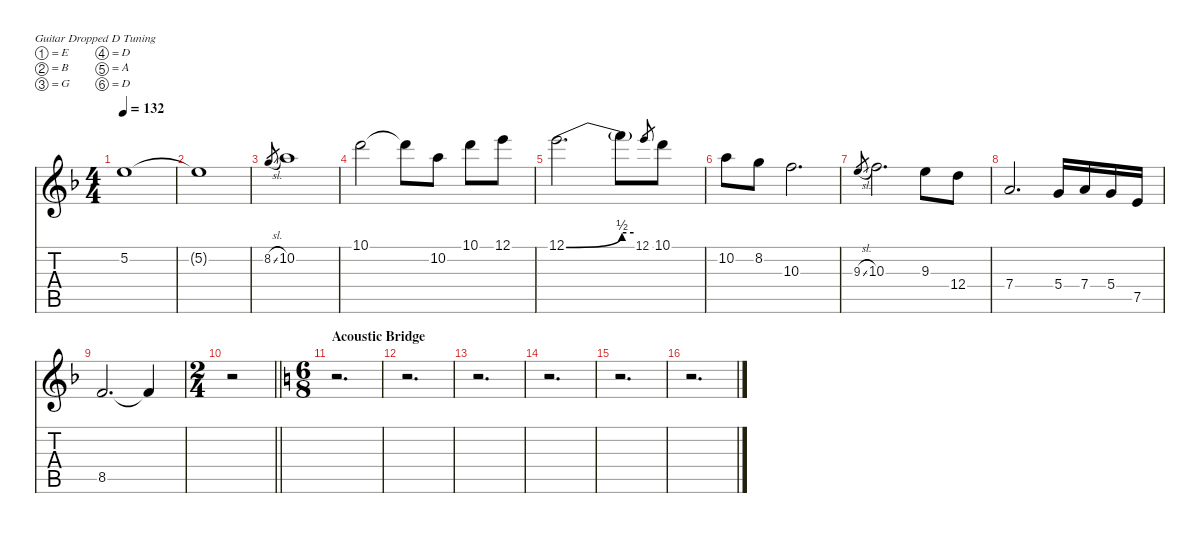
\defaultSystemsLayout 4
\hideDynamics
\bracketExtendMode nobrackets
\singleTrackTrackNamePolicy hidden
\multiTrackTrackNamePolicy hidden
\firstSystemTrackNameMode fullname
\firstSystemTrackNameOrientation horizontal
\otherSystemsTrackNameOrientation horizontal
\track ("Clean Guitar" "jz.guit.") {instrument electricguitarjazz}
\staff {score tabs}
\tuning (E4 B3 G3 D3 A2 D2)
\ts (4 4)
\tempo 132
\clef g2
\ks dminor
5.2{acc forcenatural}.1{dy f beam Down} |
5.2{t acc forcenatural}.1{beam Down} |
8.2{sl acc forcenatural}.8{gr dy mf beam Up} 10.2{acc forcenatural}.1{dy f beam Down} |
10.1{acc forcenatural}.2{beam Down} 10.1{t acc forcenatural}.8{beam Down} 10.2{acc forcenatural}.8{beam Down} 10.1{acc forcenatural}.8{beam Down} 12.1{acc forcenatural}.8{beam Down} |
12.1{be (bend 0 0 60 2) acc forcenatural}.2{d beam Down} 12.1{be (hold 0 2 60 2) t}.8{beam Down} 12.1{acc forcenatural}.8{gr dy mf beam Up} 10.1{acc forcenatural}.8{dy f beam Down} |
10.2{acc forcenatural}.8{beam Down} 8.2{acc forcenatural}.8{beam Down} 10.3{acc forcenatural}.2{d beam Down} |
9.3{sl acc forcenatural}.8{gr dy mf beam Up} 10.3{acc forcenatural}.2{d dy f beam Down} 9.3{acc forcenatural}.8{beam Down} 12.4{acc forcenatural}.8{beam Down} |
7.4{acc forcenatural}.2{d beam Up} 5.4{acc forcenatural}.16{beam Up} 7.4{acc forcenatural}.16{beam Up} 5.4{acc forcenatural}.16{beam Up} 7.5{acc forcenatural}.16{beam Up} |
8.5{acc forcenatural}.2{d beam Up} 8.5{t acc forcenatural}.4{beam Up} |
\ts (2 4)
\beaming (8 2 2)
\barLineRight lightlight
r.2{beam Down} |
\ts (6 8)
\beaming (8 3 3)
\section ("" "Acoustic Bridge")
\ks aminor
r.2{d beam Down} |
r.2{d beam Down} |
r.2{d beam Down} |
r.2{d beam Down} |
r.2{d beam Down} |
r.2{d beam Down}
